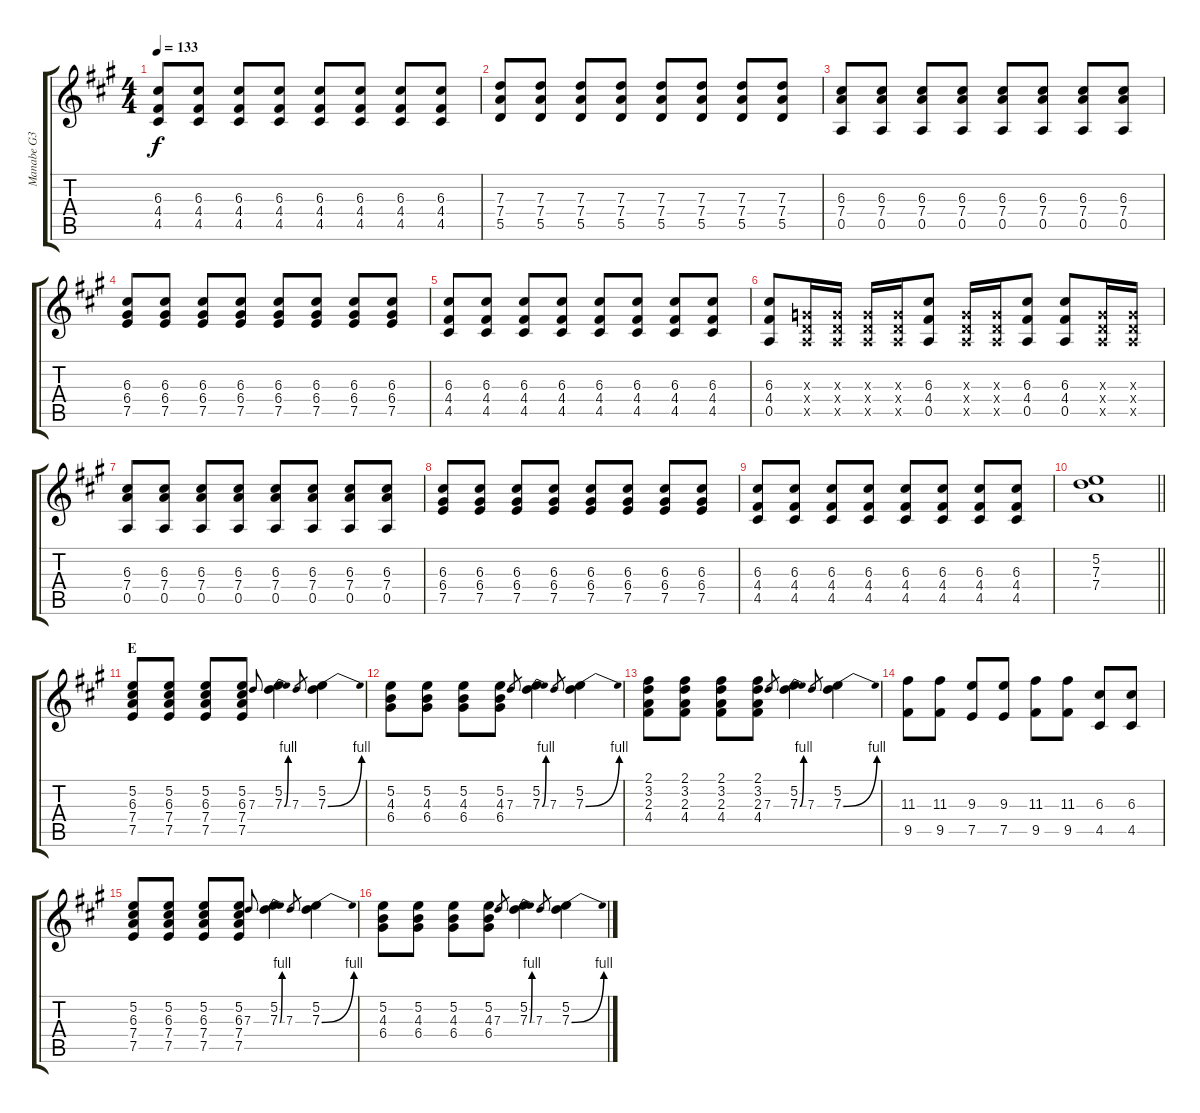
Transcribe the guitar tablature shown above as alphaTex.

\track ("Manabe G3" "Manabe G3") {instrument overdrivenguitar}
\staff {score tabs}
\tuning (E4 B3 G3 D3 A2 E2) {hide}
\ts (4 4)
\tempo 133
\clef g2
\ks a
(6.3 4.4 4.5).8{dy f} (6.3 4.4 4.5).8 (6.3 4.4 4.5).8 (6.3 4.4 4.5).8 (6.3 4.4 4.5).8 (6.3 4.4 4.5).8 (6.3 4.4 4.5).8 (6.3 4.4 4.5).8 |
(7.3 7.4 5.5).8 (7.3 7.4 5.5).8 (7.3 7.4 5.5).8 (7.3 7.4 5.5).8 (7.3 7.4 5.5).8 (7.3 7.4 5.5).8 (7.3 7.4 5.5).8 (7.3 7.4 5.5).8 |
(6.3 7.4 0.5).8 (6.3 7.4 0.5).8 (6.3 7.4 0.5).8 (6.3 7.4 0.5).8 (6.3 7.4 0.5).8 (6.3 7.4 0.5).8 (6.3 7.4 0.5).8 (6.3 7.4 0.5).8 |
(6.3 6.4 7.5).8 (6.3 6.4 7.5).8 (6.3 6.4 7.5).8 (6.3 6.4 7.5).8 (6.3 6.4 7.5).8 (6.3 6.4 7.5).8 (6.3 6.4 7.5).8 (6.3 6.4 7.5).8 |
(6.3 4.4 4.5).8 (6.3 4.4 4.5).8 (6.3 4.4 4.5).8 (6.3 4.4 4.5).8 (6.3 4.4 4.5).8 (6.3 4.4 4.5).8 (6.3 4.4 4.5).8 (6.3 4.4 4.5).8 |
(6.3 4.4 0.5).8 (0.3{x} 0.4{x} 0.5{x}).16 (0.3{x} 0.4{x} 0.5{x}).16 (0.3{x} 0.4{x} 0.5{x}).16 (0.3{x} 0.4{x} 0.5{x}).16 (6.3 4.4 0.5).8 (0.3{x} 0.4{x} 0.5{x}).16 (0.3{x} 0.4{x} 0.5{x}).16 (6.3 4.4 0.5).8 (6.3 4.4 0.5).8 (0.3{x} 0.4{x} 0.5{x}).16 (0.3{x} 0.4{x} 0.5{x}).16 |
(6.3 7.4 0.5).8 (6.3 7.4 0.5).8 (6.3 7.4 0.5).8 (6.3 7.4 0.5).8 (6.3 7.4 0.5).8 (6.3 7.4 0.5).8 (6.3 7.4 0.5).8 (6.3 7.4 0.5).8 |
(6.3 6.4 7.5).8 (6.3 6.4 7.5).8 (6.3 6.4 7.5).8 (6.3 6.4 7.5).8 (6.3 6.4 7.5).8 (6.3 6.4 7.5).8 (6.3 6.4 7.5).8 (6.3 6.4 7.5).8 |
(6.3 4.4 4.5).8 (6.3 4.4 4.5).8 (6.3 4.4 4.5).8 (6.3 4.4 4.5).8 (6.3 4.4 4.5).8 (6.3 4.4 4.5).8 (6.3 4.4 4.5).8 (6.3 4.4 4.5).8 |
\barLineRight lightlight
(5.2 7.3 7.4).1 |
\section ("" "E")
(5.2 6.3 7.4 7.5).8 (5.2 6.3 7.4 7.5).8 (5.2 6.3 7.4 7.5).8 (5.2 6.3 7.4 7.5).8 7.3.8{gr onbeat} (5.2 7.3{be (bend 0 0 60 4)}).4 7.3.8{gr} (5.2 7.3{be (bend 0 0 60 4)}).4 |
(5.2 4.3 6.4).8 (5.2 4.3 6.4).8 (5.2 4.3 6.4).8 (5.2 4.3 6.4).8 7.3.8{gr} (5.2 7.3{be (bend 0 0 60 4)}).4 7.3.8{gr} (5.2 7.3{be (bend 0 0 60 4)}).4 |
(2.1 3.2 2.3 4.4).8 (2.1 3.2 2.3 4.4).8 (2.1 3.2 2.3 4.4).8 (2.1 3.2 2.3 4.4).8 7.3.8{gr} (5.2 7.3{be (bend 0 0 60 4)}).4 7.3.8{gr} (5.2 7.3{be (bend 0 0 60 4)}).4 |
(11.3 9.5).8 (11.3 9.5).8 (9.3 7.5).8 (9.3 7.5).8 (11.3 9.5).8 (11.3 9.5).8 (6.3 4.5).8 (6.3 4.5).8 |
(5.2 6.3 7.4 7.5).8 (5.2 6.3 7.4 7.5).8 (5.2 6.3 7.4 7.5).8 (5.2 6.3 7.4 7.5).8 7.3.8{gr onbeat} (5.2 7.3{be (bend 0 0 60 4)}).4 7.3.8{gr} (5.2 7.3{be (bend 0 0 60 4)}).4 |
(5.2 4.3 6.4).8 (5.2 4.3 6.4).8 (5.2 4.3 6.4).8 (5.2 4.3 6.4).8 7.3.8{gr} (5.2 7.3{be (bend 0 0 60 4)}).4 7.3.8{gr} (5.2 7.3{be (bend 0 0 60 4)}).4
